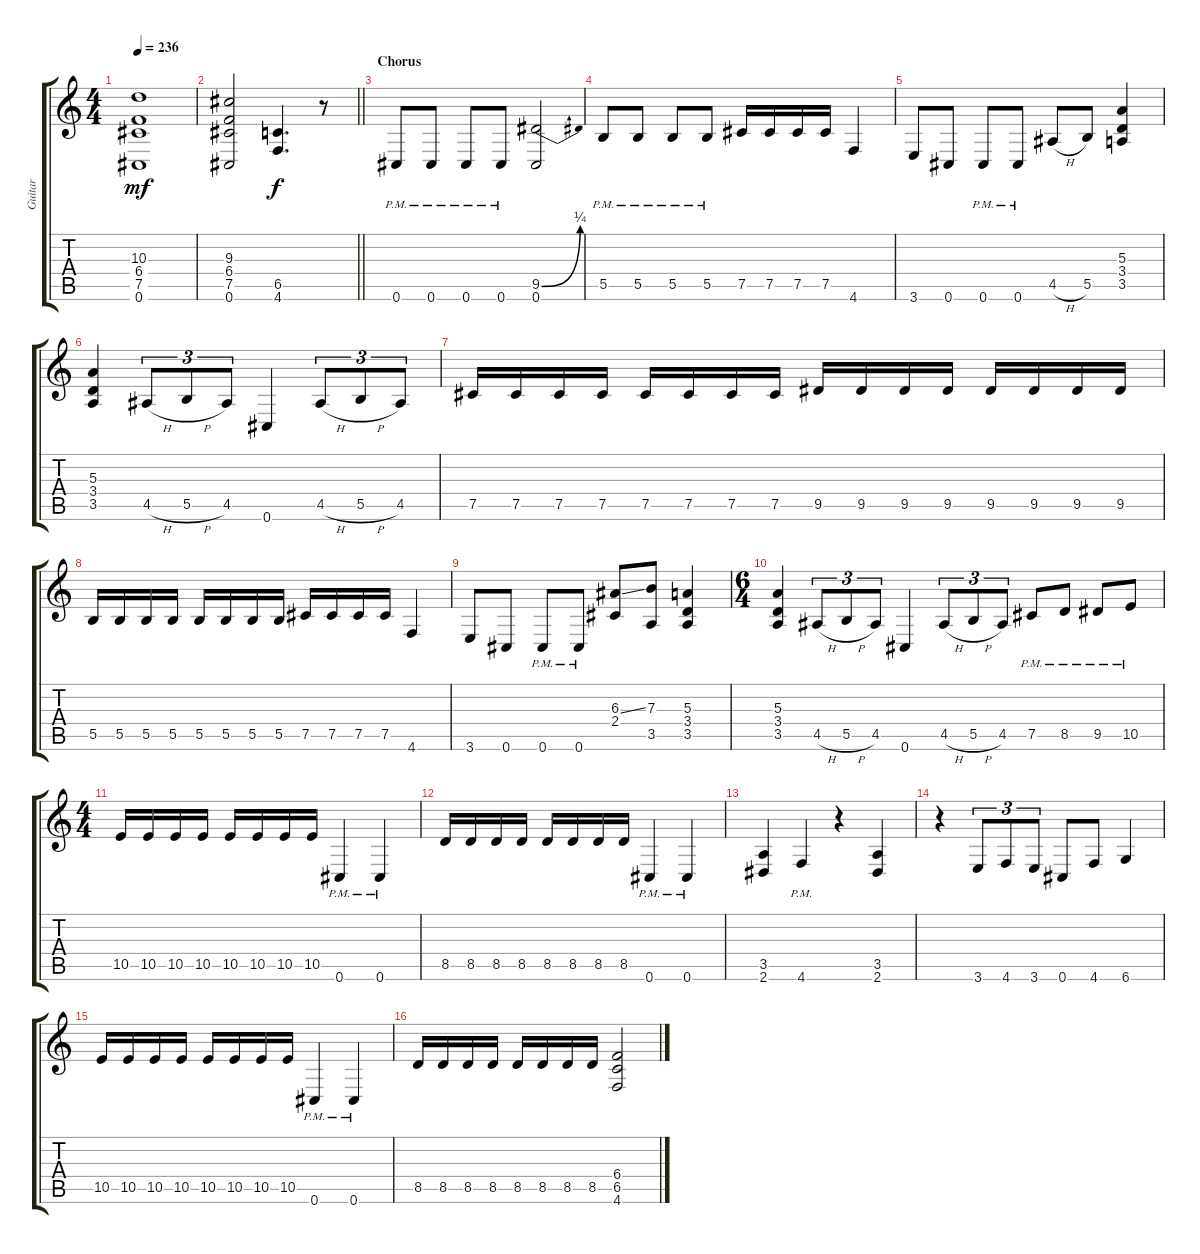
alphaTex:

\track ("Guitar" "Guitar") {instrument distortionguitar}
\staff {score tabs}
\tuning (Db4 Ab3 E3 B2 Gb2 Db2) {hide}
\ts (4 4)
\tempo 236
\clef g2
\ks c
(10.3 6.4 7.5 0.6).1{dy mf} |
\barLineRight lightlight
(9.3 6.4 7.5 0.6).2 (6.5 4.6).4{d dy f} r.8 |
\section ("" "Chorus")
0.6{pm}.8 0.6{pm}.8 0.6{pm}.8 0.6{pm}.8 (9.5{be (bend 0 0 60 1)} 0.6).2 |
5.5{pm}.8 5.5{pm}.8 5.5{pm}.8 5.5{pm}.8 7.5.16 7.5.16 7.5.16 7.5.16 4.6.4 |
3.6.8 0.6.8 0.6{pm}.8 0.6{pm}.8 4.5{h}.8 5.5.8 (5.3 3.4 3.5).4 |
(5.3 3.4 3.5).4 4.5{h}.8{tu (3 2)} 5.5{h}.8{tu (3 2)} 4.5.8{tu (3 2)} 0.6.4 4.5{h}.8{tu (3 2)} 5.5{h}.8{tu (3 2)} 4.5.8{tu (3 2)} |
7.5.16 7.5.16 7.5.16 7.5.16 7.5.16 7.5.16 7.5.16 7.5.16 9.5.16 9.5.16 9.5.16 9.5.16 9.5.16 9.5.16 9.5.16 9.5.16 |
5.5.16 5.5.16 5.5.16 5.5.16 5.5.16 5.5.16 5.5.16 5.5.16 7.5.16 7.5.16 7.5.16 7.5.16 4.6.4 |
3.6.8 0.6.8 0.6{pm}.8 0.6{pm}.8 (6.3{ss} 2.4).8 (7.3 3.5).8 (5.3 3.4 3.5).4 |
\ts (6 4)
(5.3 3.4 3.5).4 4.5{h}.8{tu (3 2)} 5.5{h}.8{tu (3 2)} 4.5.8{tu (3 2)} 0.6.4 4.5{h}.8{tu (3 2)} 5.5{h}.8{tu (3 2)} 4.5.8{tu (3 2)} 7.5{pm}.8 8.5{pm}.8 9.5{pm}.8 10.5{pm}.8 |
\ts (4 4)
10.5.16 10.5.16 10.5.16 10.5.16 10.5.16 10.5.16 10.5.16 10.5.16 0.6{pm}.4 0.6{pm}.4 |
8.5.16 8.5.16 8.5.16 8.5.16 8.5.16 8.5.16 8.5.16 8.5.16 0.6{pm}.4 0.6{pm}.4 |
(3.5 2.6).4 4.6{pm}.4 r.4 (3.5 2.6).4 |
r.4 3.6.8{tu (3 2)} 4.6.8{tu (3 2)} 3.6.8{tu (3 2)} 0.6.8 4.6.8 6.6.4 |
10.5.16 10.5.16 10.5.16 10.5.16 10.5.16 10.5.16 10.5.16 10.5.16 0.6{pm}.4 0.6{pm}.4 |
8.5.16 8.5.16 8.5.16 8.5.16 8.5.16 8.5.16 8.5.16 8.5.16 (6.4 6.5 4.6).2
